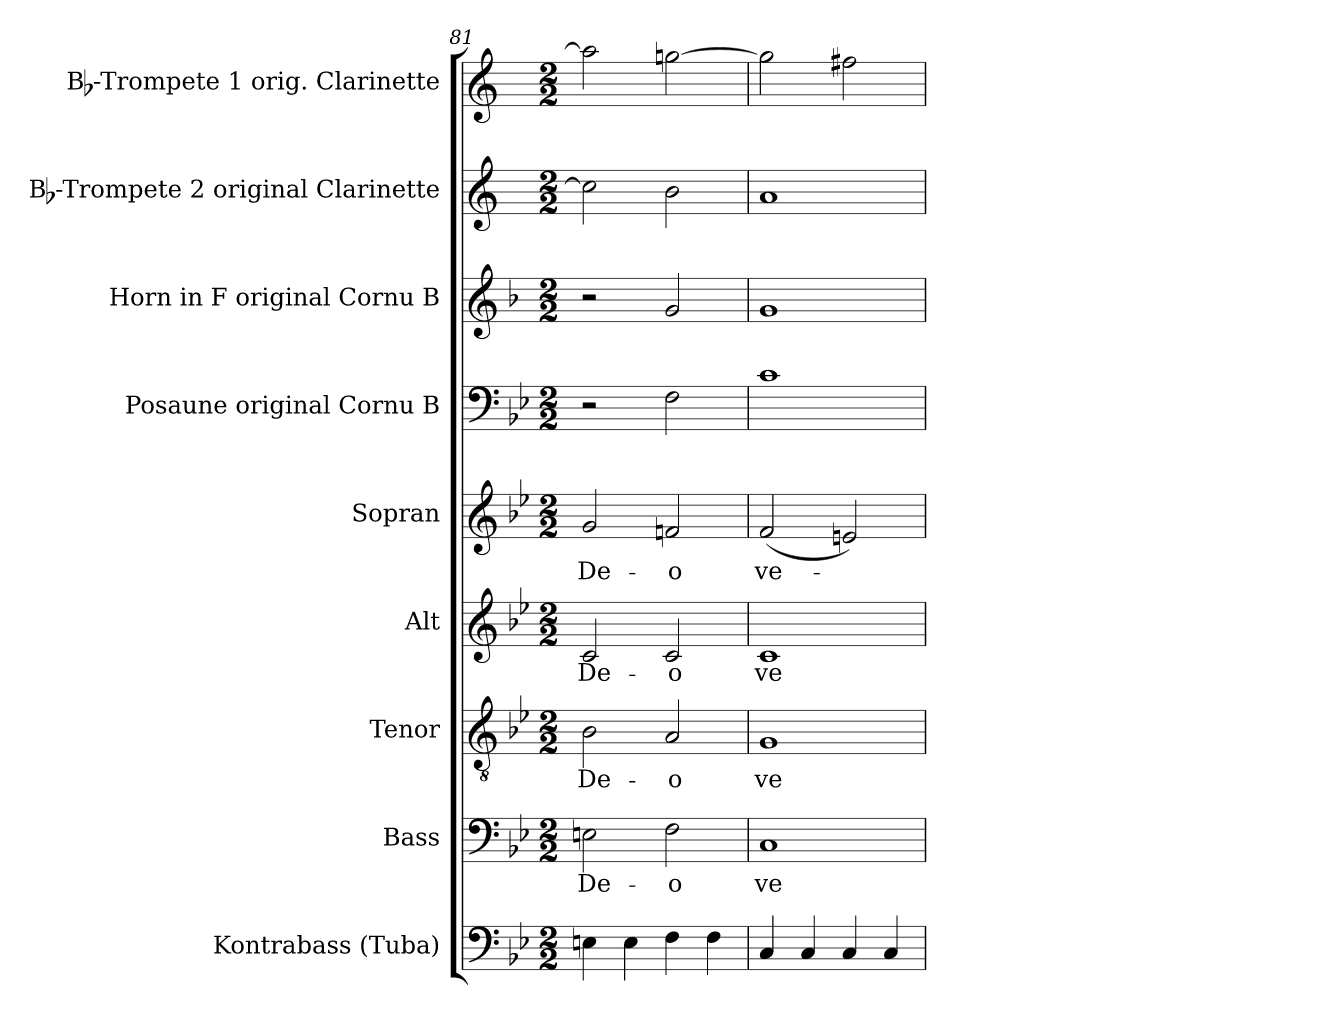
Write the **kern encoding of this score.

**kern	**kern	**text	**kern	**text	**kern	**text	**kern	**text	**kern	**kern	**kern	**kern
*part9	*part8	*part8	*part7	*part7	*part6	*part6	*part5	*part5	*part4	*part3	*part2	*part1
*staff9	*staff8	*staff8	*staff7	*staff7	*staff6	*staff6	*staff5	*staff5	*staff4	*staff3	*staff2	*staff1
*I"Kontrabass (Tuba)	*I"Bass	*	*I"Tenor	*	*I"Alt	*	*I"Sopran	*	*I"Posaune original Cornu B	*I"Horn in F original Cornu B	*I"Bb-Trompete 2 original Clarinette	*I"Bb-Trompete 1 orig. Clarinette
*I'Kb.	*I'B.	*	*I'T.	*	*I'A.	*	*I'S.	*	*I'Pos.	*I'Hrn.	*I'Bb Trp. 2	*I'Bb Trp. 1
*clefF4	*clefF4	*	*clefGv2	*	*clefG2	*	*clefG2	*	*clefF4	*clefG2	*clefG2	*clefG2
*ITrd7c12	*	*	*	*	*	*	*	*	*	*ITrd4c7	*ITrd1c2	*ITrd1c2
*k[b-e-]	*k[b-e-]	*	*k[b-e-]	*	*k[b-e-]	*	*k[b-e-]	*	*k[b-e-]	*k[b-e-]	*k[b-e-]	*k[b-e-]
*B-:	*B-:	*	*B-:	*	*B-:	*	*B-:	*	*B-:	*B-:	*B-:	*B-:
*M2/2	*M2/2	*	*M2/2	*	*M2/2	*	*M2/2	*	*M2/2	*M2/2	*M2/2	*M2/2
=81	=81	=81	=81	=81	=81	=81	=81	=81	=81	=81	=81	=81
!	!	!LO:LY:b	!	!LO:LY:b	!	!LO:LY:b	!	!LO:LY:b	!	!	!	!
4EEn\	2En\	De-	2B-\	De-	2c/	De-	2g/	De-	2r	2r	2b-\]	2gg\]
4EE\	.	.	.	.	.	.	.	.	.	.	.	.
!	!	!LO:LY:b	!	!LO:LY:b	!	!LO:LY:b	!	!LO:LY:b	!	!	!	!
4FF\	2F\	-o	2A/	-o	2c/	-o	2fn/	-o	2F\	2c/	2a\	[2ffn\
4FF\	.	.	.	.	.	.	.	.	.	.	.	.
=82	=82	=82	=82	=82	=82	=82	=82	=82	=82	=82	=82	=82
!	!	!LO:LY:b	!	!LO:LY:b	!	!LO:LY:b	!	!LO:LY:b	!	!	!	!
4CC/	1C	ve-	1G	ve-	1c	ve-	(<2f/	ve-	1c	1c	1g	2ff\]
4CC/	.	.	.	.	.	.	.	.	.	.	.	.
4CC/	.	.	.	.	.	.	2en/)	.	.	.	.	2een\
4CC/	.	.	.	.	.	.	.	.	.	.	.	.
=	=	=	=	=	=	=	=	=	=	=	=	=
*-	*-	*-	*-	*-	*-	*-	*-	*-	*-	*-	*-	*-
